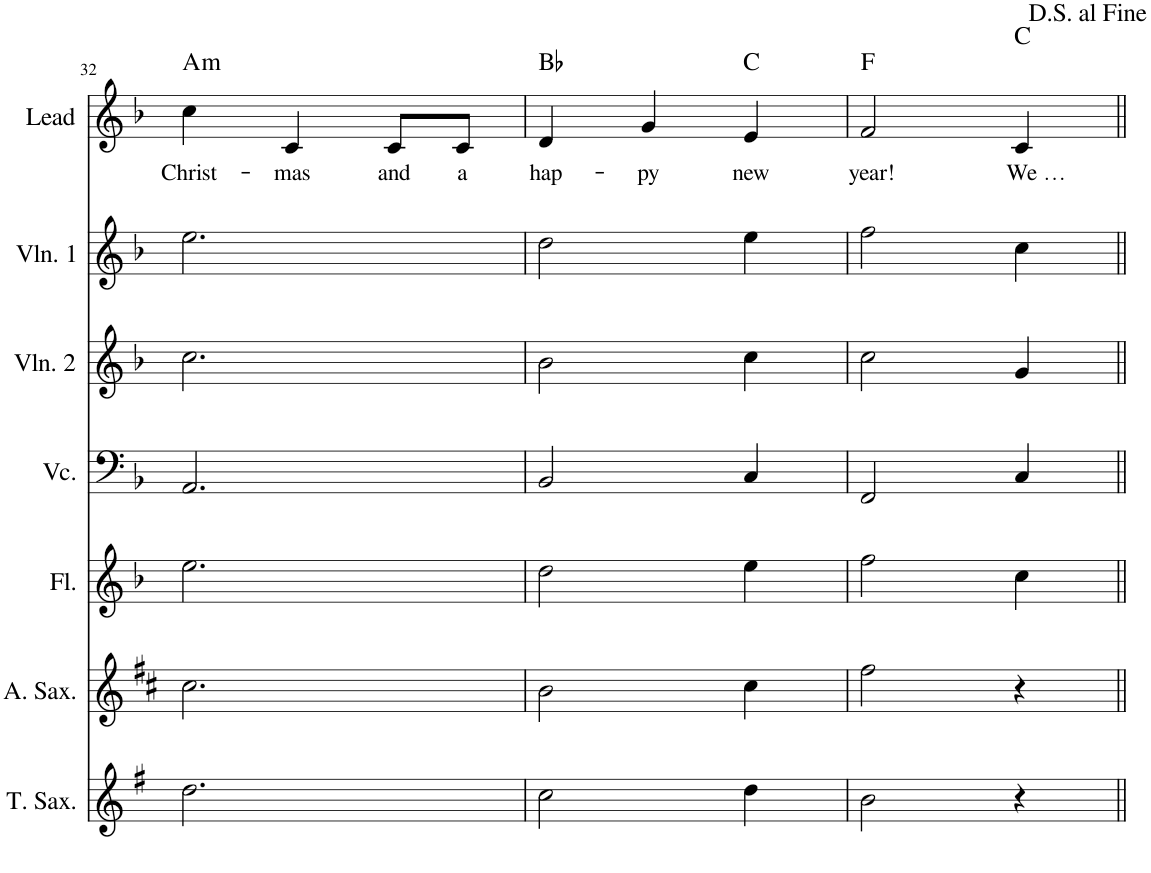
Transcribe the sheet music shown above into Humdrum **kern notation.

**kern	**kern	**kern	**kern	**kern	**kern	**kern	**text	**harte
*part7	*part6	*part5	*part4	*part3	*part2	*part1	*part1	*part1
*staff7	*staff6	*staff5	*staff4	*staff3	*staff2	*staff1	*staff1	*
*I"Tenor Saxophone	*I"Alto Saxophone	*I"Flute	*I"Violoncello	*I"Violin 2	*I"Violin 1	*I"Lead	*	*
*I'T. Sax.	*I'A. Sax.	*I'Fl.	*I'Vc.	*I'Vln. 2	*I'Vln. 1	*I'Lead	*	*
!!LO:PB:g=z
*clefG2	*clefG2	*clefG2	*clefF4	*clefG2	*clefG2	*clefG2	*	*
*Trd8c14	*Trd5c9	*	*	*	*	*	*	*
*k[f#]	*k[f#c#]	*k[b-]	*k[b-]	*k[b-]	*k[b-]	*k[b-]	*	*
*M3/4	*M3/4	*M3/4	*M3/4	*M3/4	*M3/4	*M3/4	*	*
=32	=32	=32	=32	=32	=32	=32	=32	=32
!	!	!	!	!	!	!	!LO:LY:b	!LO:H:kt=m
2.dd\	2.cc#\	2.ee\	2.AA/	2.cc\	2.ee\	4cc\	Christ-	A:min
!	!	!	!	!	!	!	!LO:LY:b	!
.	.	.	.	.	.	4c/	-mas	.
!	!	!	!	!	!	!	!LO:LY:b	!
.	.	.	.	.	.	8c/L	and	.
!	!	!	!	!	!	!	!LO:LY:b	!
.	.	.	.	.	.	8c/J	a	.
=33	=33	=33	=33	=33	=33	=33	=33	=33
!	!	!	!	!	!	!	!LO:LY:b	!
2cc\	2b\	2dd\	2BB-/	2b-\	2dd\	4d/	hap-	Bb:maj
!	!	!	!	!	!	!	!LO:LY:b	!
.	.	.	.	.	.	4g/	-py	.
!	!	!	!	!	!	!	!LO:LY:b	!
4dd\	4cc#\	4ee\	4C/	4cc\	4ee\	4e/	new	C:maj
=34	=34	=34	=34	=34	=34	=34	=34	=34
!	!	!	!	!	!	!	!LO:LY:b	!
2b\	2ff#\	2ff\	2FF/	2cc\	2ff\	2f/	year!	F:maj
!	!	!	!	!	!	!	!LO:LY:b	!LO:H:n=1:kt=N.C.
4r	4r	4cc\	4C/	4g/	4cc\	4c/	We …	N C:maj
=||	=||	=||	=||	=||	=||	=||	=||	=||
*-	*-	*-	*-	*-	*-	*-	*-	*-
